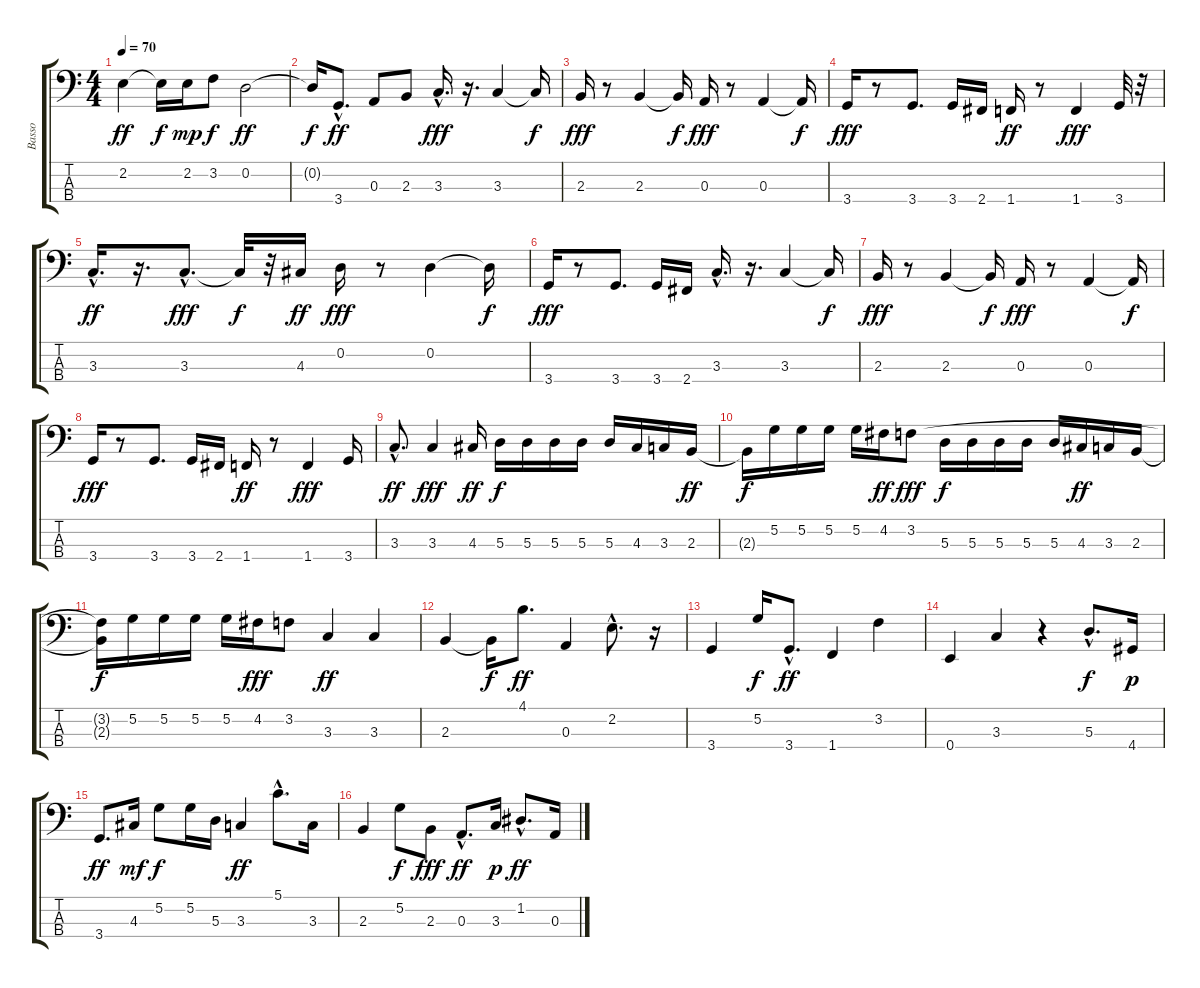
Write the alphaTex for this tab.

\track ("Basso" "Basso") {instrument electricbassfinger}
\staff {score tabs}
\tuning (G2 D2 A1 E1) {hide}
\ts (4 4)
\tempo 70
\clef f4
\ks c
2.2.4{dy ff} 2.2{t}.16{dy f} 2.2.16{dy mp} 3.2.8{dy f} 0.2.2{dy ff} |
0.2{t}.16{dy f} 3.4{hac}.8{d dy ff} 0.3.8 2.3.8 3.3{hac}.16{d dy fff} r.16{d} 3.3.4 3.3{t}.16{dy f} |
2.3.16{dy fff} r.8 2.3.4 2.3{t}.16{dy f} 0.3.16{dy fff} r.8 0.3.4 0.3{t}.16{dy f} |
3.4.16{dy fff} r.8 3.4.8{d} 3.4.16 2.4.16 1.4.16{dy ff} r.8 1.4.4{dy fff} 3.4.32 r.32 |
3.3{hac}.16{d dy ff} r.16{d} 3.3{hac}.8{d dy fff} 3.3{t}.32{dy f} r.32 4.3.16{dy ff} 0.2.16{dy fff} r.8 0.2.4 0.2{t}.16{dy f} |
3.4.16{dy fff} r.8 3.4.8{d} 3.4.16 2.4.16 3.3{hac}.16{d} r.16{d} 3.3.4 3.3{t}.16{dy f} |
2.3.16{dy fff} r.8 2.3.4 2.3{t}.16{dy f} 0.3.16{dy fff} r.8 0.3.4 0.3{t}.16{dy f} |
3.4.16{dy fff} r.8 3.4.8{d} 3.4.16 2.4.16 1.4.16{dy ff} r.8 1.4.4{dy fff} 3.4.16 |
3.3{hac}.8{d dy ff} 3.3.4{dy fff} 4.3.16{dy ff} 5.3.16{dy f} 5.3.16 5.3.16 5.3.16 5.3.16 4.3.16 3.3.16 2.3.16{dy ff} |
2.3{t}.16{dy f} 5.2.16 5.2.16 5.2.16 5.2.16 4.2.16{dy ff} 3.2.8{dy fff} 5.3.16{dy f} 5.3.16 5.3.16 5.3.16 5.3.16 4.3.16{dy ff} 3.3.16 2.3.16 |
(3.2{t} 2.3{t}).16{dy f} 5.2.16 5.2.16 5.2.16 5.2.16 4.2.16{dy fff} 3.2.8 3.3.4{dy ff} 3.3.4 |
2.3.4 2.3{t}.16{dy f} 4.1.8{d dy ff} 0.3.4 2.2{hac}.8{d} r.16 |
3.4.4 5.2.16{dy f} 3.4{hac}.8{d dy ff} 1.4.4 3.2.4 |
0.4.4 3.3.4 r.4 5.3{hac}.8{d dy f} 4.4.16{dy p} |
3.4.8{d dy ff} 4.3.16{dy mf} 5.2.8{dy f} 5.2.16 5.3.16 3.3.4{dy ff} 5.1{hac}.8{d} 3.3.16 |
2.3.4 5.2.8{dy f} 2.3.8{dy fff} 0.3{hac}.8{d dy ff} 3.3.16{dy p} 1.2{hac}.8{d dy ff} 0.3.16
